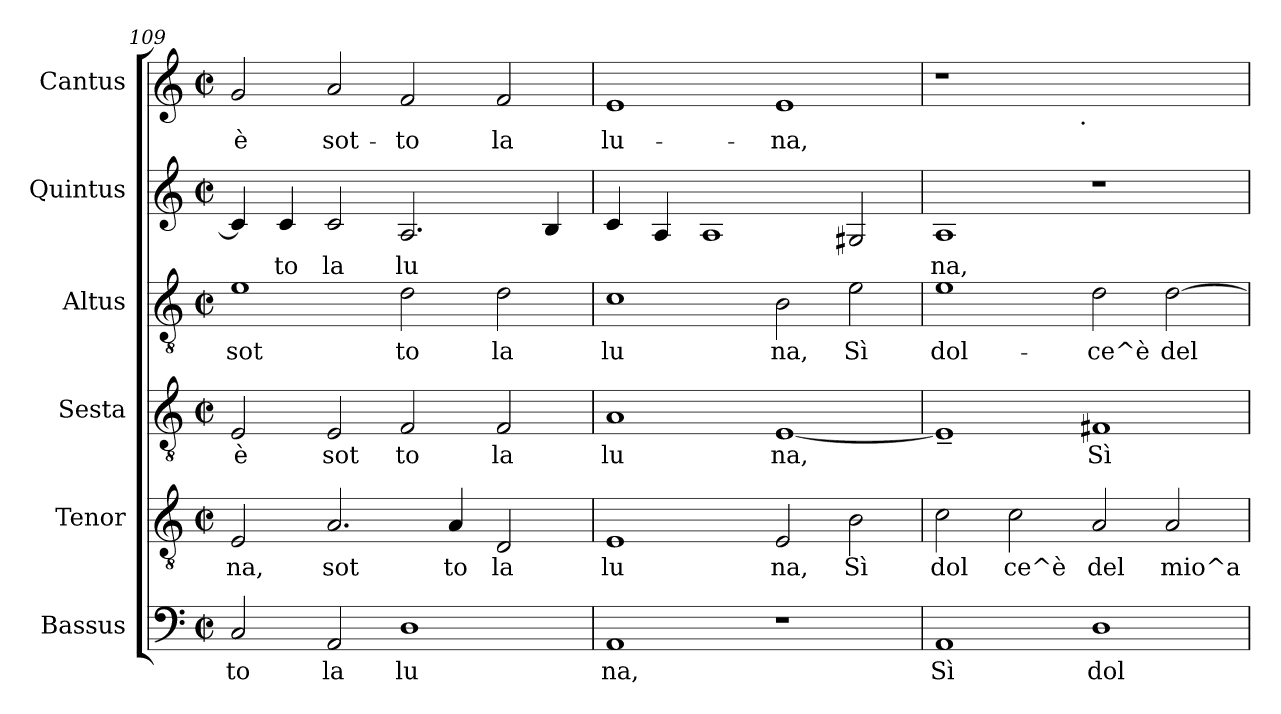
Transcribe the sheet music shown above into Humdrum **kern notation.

**kern	**text	**kern	**text	**kern	**text	**kern	**text	**kern	**text	**kern	**text
*part6	*part6	*part5	*part5	*part4	*part4	*part3	*part3	*part2	*part2	*part1	*part1
*staff6	*staff6	*staff5	*staff5	*staff4	*staff4	*staff3	*staff3	*staff2	*staff2	*staff1	*staff1
*I"Bassus	*	*I"Tenor	*	*I"Sesta	*	*I"Altus	*	*I"Quintus	*	*I"Cantus	*
*I'Bassus	*	*I'Tenor	*	*I'Sesta	*	*I'Altus	*	*I'Quintus	*	*I'Cantus	*
*clefF4	*	*clefGv2	*	*clefGv2	*	*clefGv2	*	*clefG2	*	*clefG2	*
*k[]	*	*k[]	*	*k[]	*	*k[]	*	*k[]	*	*k[]	*
*C:	*	*C:	*	*C:	*	*C:	*	*C:	*	*C:	*
*M2/2	*	*M2/2	*	*M2/2	*	*M2/2	*	*M2/2	*	*M2/2	*
*met(c|)	*	*met(c|)	*	*met(c|)	*	*met(c|)	*	*met(c|)	*	*met(c|)	*
=109	=109	=109	=109	=109	=109	=109	=109	=109	=109	=109	=109
!	!LO:LY:b	!	!LO:LY:b:cj	!	!LO:LY:b:cj	!	!LO:LY:b:cj	!	!LO:LY:b:cj	!	!LO:LY:b:cj
2C/	to	2E/	na,	2E/	è	1e	sot	4c/]	.	2g/	è
!	!	!	!	!	!	!	!	!	!LO:LY:b:cj	!	!
.	.	.	.	.	.	.	.	4c/	to	.	.
!	!LO:LY:b	!	!LO:LY:b:cj	!	!LO:LY:b:cj	!	!	!	!LO:LY:b:cj	!	!LO:LY:b:cj
2AA/	la	2.A/	sot	2E/	sot	.	.	2c/	la	2a/	sot-
!	!LO:LY:b	!	!	!	!LO:LY:b:cj	!	!LO:LY:b:cj	!	!LO:LY:b:cj	!	!LO:LY:b:cj
1D	lu	.	.	2F/	to	2d\	to	2.A/	lu	2f/	-to
!	!	!	!LO:LY:b:cj	!	!	!	!	!	!	!	!
.	.	4A/	to	.	.	.	.	.	.	.	.
!	!	!	!LO:LY:b:cj	!	!LO:LY:b:cj	!	!LO:LY:b:cj	!	!	!	!LO:LY:b:cj
.	.	2D/	la	2F/	la	2d\	la	.	.	2f/	la
!	!	!	!	!	!	!	!	!	!LO:LY:b:cj	!	!
.	.	.	.	.	.	.	.	4B/	.	.	.
=110	=110	=110	=110	=110	=110	=110	=110	=110	=110	=110	=110
!	!LO:LY:b	!	!LO:LY:b:cj	!	!LO:LY:b:cj	!	!LO:LY:b:cj	!	!LO:LY:b:cj	!	!LO:LY:b:cj
1AA	na,	1E	lu	1A	lu	1c	lu	4c/	.	1e	lu-
!	!	!	!	!	!	!	!	!	!LO:LY:b:cj	!	!
.	.	.	.	.	.	.	.	4A/	.	.	.
!	!	!	!	!	!	!	!	!	!LO:LY:b:cj	!	!
.	.	.	.	.	.	.	.	1A	.	.	.
!	!	!	!LO:LY:b:cj	!	!LO:LY:b:cj	!	!LO:LY:b:cj	!	!	!	!LO:LY:b:cj
1r	.	2E/	na,	[<1E	na,	2B\	na,	.	.	1e	-na,
!	!	!	!LO:LY:b:cj	!	!	!	!LO:LY:b:cj	!	!LO:LY:b:cj	!	!
.	.	2B\	Sì	.	.	2e\	Sì	2G#/	.	.	.
!!LO:PB:g=z
=111	=111	=111	=111	=111	=111	=111	=111	=111	=111	=111	=111
!	!LO:LY:b	!	!LO:LY:b:cj	!	!LO:LY:b:cj	!	!LO:LY:b:cj	!	!LO:LY:b:cj	!	!
*	*	*	*	*	*	*	*	*	*	*^	*
1AA	Sì	2c\	dol	1E~<]	.	1e	dol-	1A	na,	1r	2ryy	.
!	!	!	!LO:LY:b:cj	!	!	!	!	!	!	!	!	!
.	.	2c\	ce^è	.	.	.	.	.	.	.	4...ryy	.
!	!	!	!	!	!	!	!	!	!	!	!LO:TX:b:t=.	!
.	.	.	.	.	.	.	.	.	.	.	1ryy	.
!	!LO:LY:b	!	!LO:LY:b:cj	!	!LO:LY:b:cj	!	!LO:LY:b:cj	!	!	!	!	!
1D	dol	2A/	del	1F#X	Sì	2d\	-ce^è	1r	.	1ryy	.	.
!	!	!	!LO:LY:b:cj	!	!	!	!LO:LY:b:cj	!	!	!	!	!
.	.	2A/	mio^a	.	.	[>2d\	del	.	.	.	.	.
.	.	.	.	.	.	.	.	.	.	.	32ryy	.
*	*	*	*	*	*	*	*	*	*	*v	*v	*
=	=	=	=	=	=	=	=	=	=	=	=
*-	*-	*-	*-	*-	*-	*-	*-	*-	*-	*-	*-
